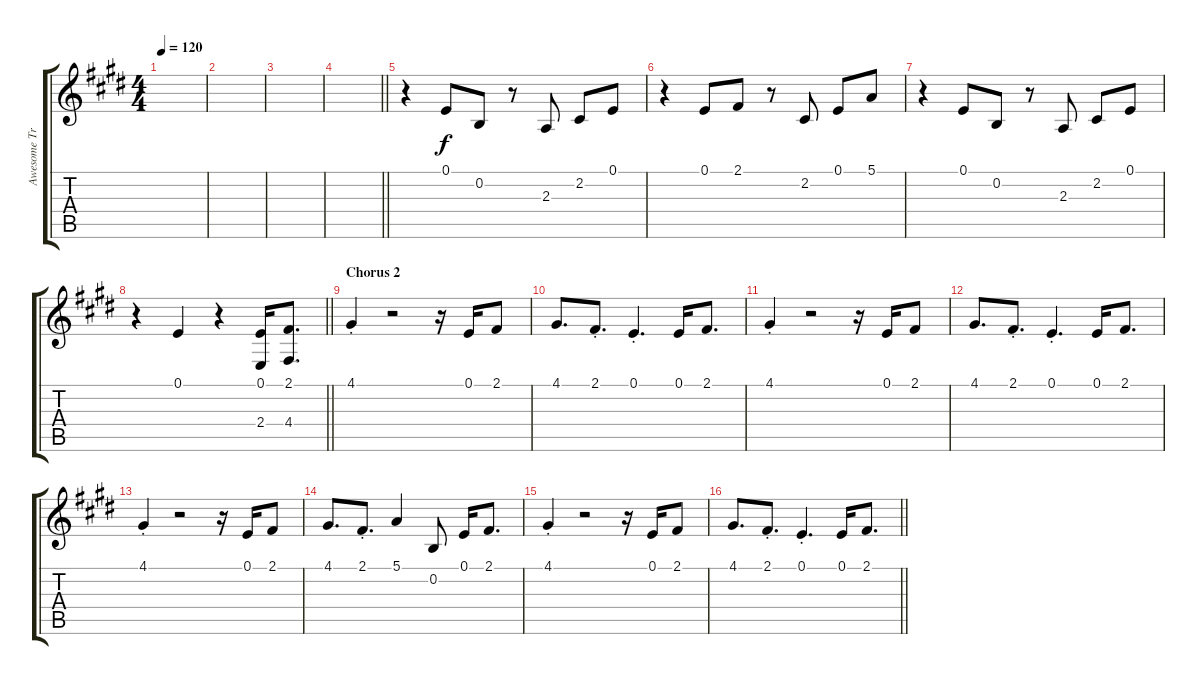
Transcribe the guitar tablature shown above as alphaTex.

\track ("Awesome Trumpet" "Awesome Tr") {instrument trumpet}
\staff {score tabs}
\tuning (E4 B3 G3 D3 A2 E2) {hide}
\ts (4 4)
\tempo 120
\clef g2
\ks e
|
|
|
\barLineRight lightlight
|
r.4 0.1.8 0.2.8 r.8 2.3.8 2.2.8 0.1.8 |
r.4 0.1.8 2.1.8 r.8 2.2.8 0.1.8 5.1.8 |
r.4 0.1.8 0.2.8 r.8 2.3.8 2.2.8 0.1.8 |
\barLineRight lightlight
r.4 0.1.4 r.4 (0.1 2.4).16 (2.1 4.4).8{d} |
\section ("" "Chorus 2")
4.1{st}.4 r.2 r.16 0.1.16 2.1.8 |
4.1.8{d} 2.1{st}.8{d} 0.1{st}.4{d} 0.1.16 2.1.8{d} |
4.1{st}.4 r.2 r.16 0.1.16 2.1.8 |
4.1.8{d} 2.1{st}.8{d} 0.1{st}.4{d} 0.1.16 2.1.8{d} |
4.1{st}.4 r.2 r.16 0.1.16 2.1.8 |
4.1.8{d} 2.1{st}.8{d} 5.1.4 0.2.8 0.1.16 2.1.8{d} |
4.1{st}.4 r.2 r.16 0.1.16 2.1.8 |
\barLineRight lightlight
4.1.8{d} 2.1{st}.8{d} 0.1{st}.4{d} 0.1.16 2.1.8{d}
